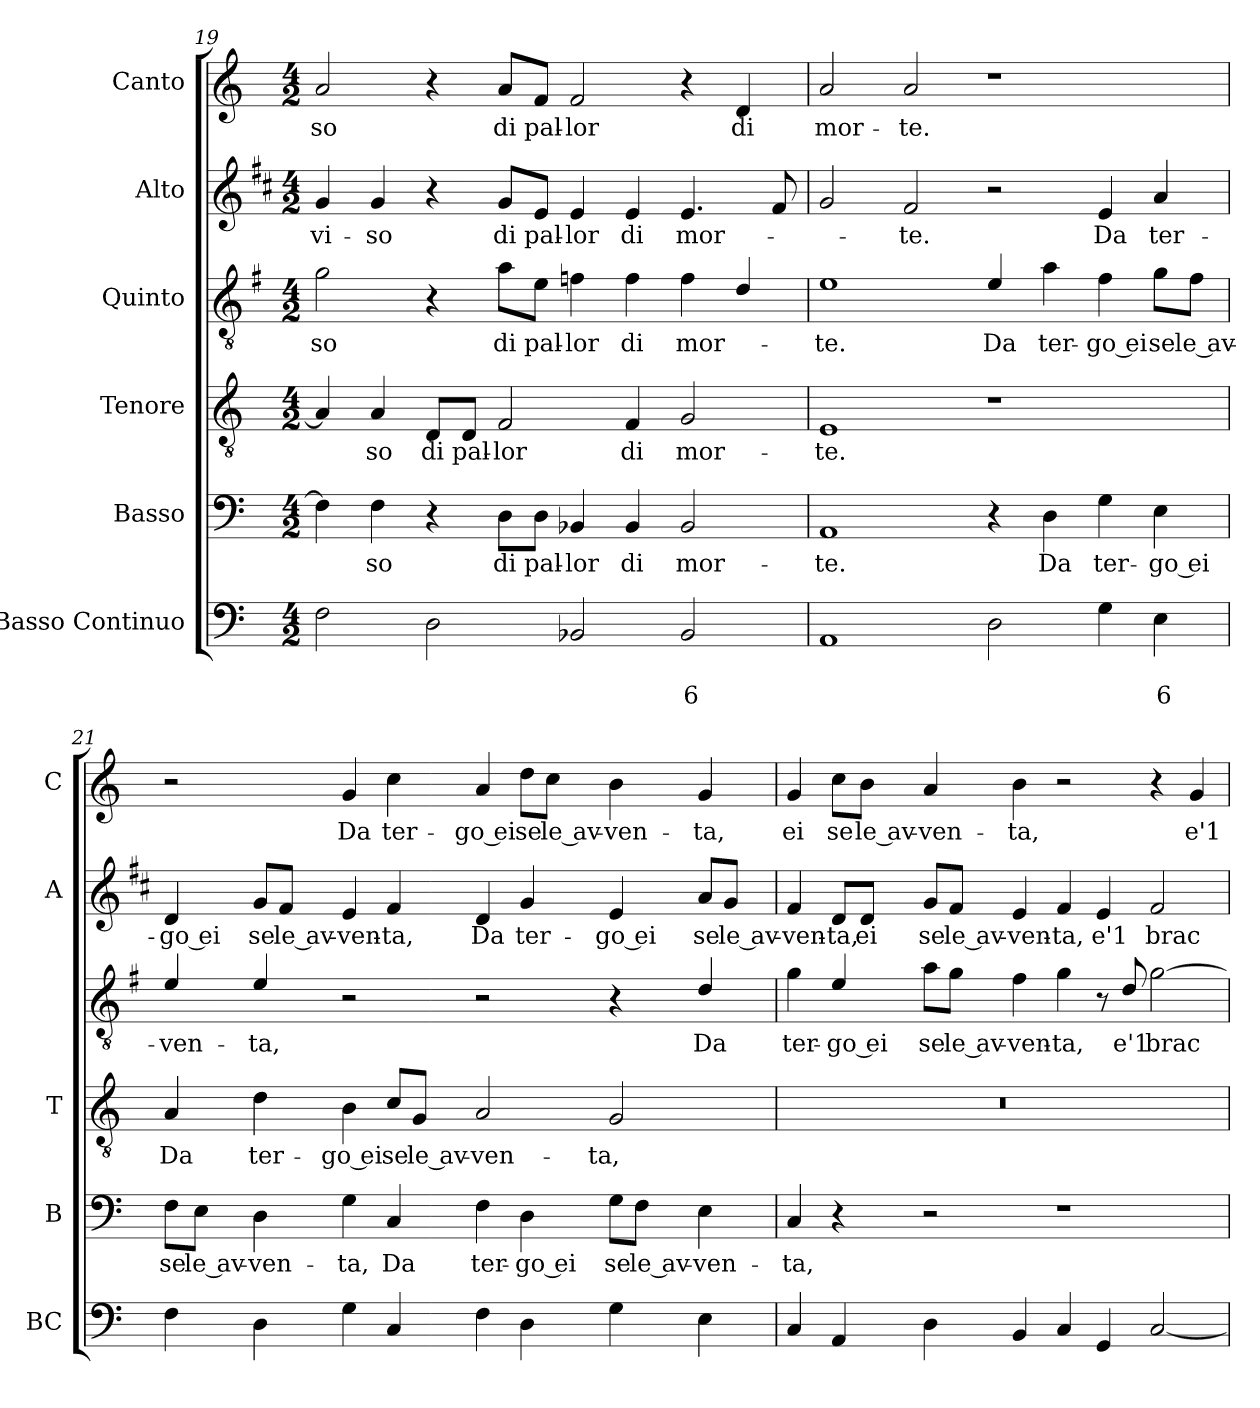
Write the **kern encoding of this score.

**kern	**text	**text	**kern	**text	**kern	**text	**kern	**text	**kern	**text	**kern	**text
*part6	*part6	*part6	*part5	*part5	*part4	*part4	*part3	*part3	*part2	*part2	*part1	*part1
*staff6	*staff6	*staff6	*staff5	*staff5	*staff4	*staff4	*staff3	*staff3	*staff2	*staff2	*staff1	*staff1
*I"Basso Continuo	*	*	*I"Basso	*	*I"Tenore	*	*I"Quinto	*	*I"Alto	*	*I"Canto	*
*I'BC	*	*	*I'B	*	*I'T	*	*	*	*I'A	*	*I'C	*
!!LO:LB:g=z
*clefF4	*	*	*clefF4	*	*clefGv2	*	*clefGv2	*	*clefG2	*	*clefG2	*
*	*	*	*	*	*	*	*ITrd4c7	*	*ITrd1c2	*	*	*
*k[]	*	*	*k[]	*	*k[]	*	*k[]	*	*k[]	*	*k[]	*
*C:	*	*	*C:	*	*C:	*	*C:	*	*C:	*	*C:	*
*M4/2	*	*	*M4/2	*	*M4/2	*	*M4/2	*	*M4/2	*	*M4/2	*
=19	=19	=19	=19	=19	=19	=19	=19	=19	=19	=19	=19	=19
!	!	!	!	!	!	!	!	!LO:LY:b	!	!LO:LY:b	!	!LO:LY:b
2F\	.	.	4F\]	.	4A/]	.	2c\	-so	4f/	vi-	2a/	-so
!	!	!	!	!LO:LY:b	!	!LO:LY:b	!	!	!	!LO:LY:b	!	!
.	.	.	4F\	-so	4A/	-so	.	.	4f/	-so	.	.
!	!	!	!	!	!	!LO:LY:b	!	!	!	!	!	!
2D\	.	.	4r	.	8D/L	di	4r	.	4r	.	4r	.
!	!	!	!	!	!	!LO:LY:b	!	!	!	!	!	!
.	.	.	.	.	8D/J	pal-	.	.	.	.	.	.
!	!	!	!	!LO:LY:b	!	!LO:LY:b	!	!LO:LY:b	!	!LO:LY:b	!	!LO:LY:b
.	.	.	8D\L	di	2F/	-lor	8d\L	di	8f/L	di	8a/L	di
!	!	!	!	!LO:LY:b	!	!	!	!LO:LY:b	!	!LO:LY:b	!	!LO:LY:b
.	.	.	8D\J	pal-	.	.	8A\J	pal-	8d/J	pal-	8f/J	pal-
!	!	!	!	!LO:LY:b	!	!	!	!LO:LY:b	!	!LO:LY:b	!	!LO:LY:b
2BB-X/	.	.	4BB-X/	-lor	.	.	4B-X\	-lor	4d/	-lor	2f/	-lor
!	!	!	!	!LO:LY:b	!	!LO:LY:b	!	!LO:LY:b	!	!LO:LY:b	!	!
.	.	.	4BB-/	di	4F/	di	4B-\	di	4d/	di	.	.
!	!	!LO:LY:b	!	!LO:LY:b	!	!LO:LY:b	!	!LO:LY:b	!	!LO:LY:b	!	!
2BB-/	.	6	2BB-/	mor-	2G/	mor-	4B-\	mor-	4.d/	mor-	4r	.
!	!	!	!	!	!	!	!	!	!	!	!	!LO:LY:b
.	.	.	.	.	.	.	4G/	.	.	.	4d/	di
.	.	.	.	.	.	.	.	.	8e/	.	.	.
=20	=20	=20	=20	=20	=20	=20	=20	=20	=20	=20	=20	=20
!	!	!	!	!LO:LY:b	!	!LO:LY:b	!	!LO:LY:b	!	!	!	!LO:LY:b
1AA	.	.	1AA	-te.	1E	-te.	1A	-te.	2f/	.	2a/	mor-
!	!	!	!	!	!	!	!	!	!	!LO:LY:b	!	!LO:LY:b
.	.	.	.	.	.	.	.	.	2e/	-te.	2a/	-te.
!	!	!	!	!	!	!	!	!LO:LY:b	!	!	!	!
2D\	.	.	4r	.	1r	.	4A/	Da	2r	.	1r	.
!	!	!	!	!LO:LY:b	!	!	!	!LO:LY:b	!	!	!	!
.	.	.	4D\	Da	.	.	4d\	ter-	.	.	.	.
!	!	!	!	!LO:LY:b	!	!	!	!LO:LY:b	!	!LO:LY:b	!	!
4G\	.	.	4G\	ter-	.	.	4B\	-go ei	4d/	Da	.	.
!	!	!LO:LY:b	!	!LO:LY:b	!	!	!	!LO:LY:b	!	!LO:LY:b	!	!
4E\	.	6	4E\	-go ei	.	.	8c\L	se	4g/	ter-	.	.
!	!	!	!	!	!	!	!	!LO:LY:b	!	!	!	!
.	.	.	.	.	.	.	8B\J	le av-	.	.	.	.
=21	=21	=21	=21	=21	=21	=21	=21	=21	=21	=21	=21	=21
!	!	!	!	!LO:LY:b	!	!LO:LY:b	!	!LO:LY:b	!	!LO:LY:b	!	!
4F\	.	.	8F\L	se	4A/	Da	4A/	-ven-	4c/	-go ei	2r	.
!	!	!	!	!LO:LY:b	!	!	!	!	!	!	!	!
.	.	.	8E\J	le av-	.	.	.	.	.	.	.	.
!	!	!	!	!LO:LY:b	!	!LO:LY:b	!	!LO:LY:b	!	!LO:LY:b	!	!
4D\	.	.	4D\	-ven-	4d\	ter-	4A/	-ta,	8f/L	se	.	.
!	!	!	!	!	!	!	!	!	!	!LO:LY:b	!	!
.	.	.	.	.	.	.	.	.	8e/J	le av-	.	.
!	!	!	!	!LO:LY:b	!	!LO:LY:b	!	!	!	!LO:LY:b	!	!LO:LY:b
4G\	.	.	4G\	-ta,	4B\	-go ei	2r	.	4d/	-ven-	4g/	Da
!	!	!	!	!LO:LY:b	!	!LO:LY:b	!	!	!	!LO:LY:b	!	!LO:LY:b
4C/	.	.	4C/	Da	8c/L	se	.	.	4e/	-ta,	4cc\	ter-
!	!	!	!	!	!	!LO:LY:b	!	!	!	!	!	!
.	.	.	.	.	8G/J	le av-	.	.	.	.	.	.
!	!	!	!	!LO:LY:b	!	!LO:LY:b	!	!	!	!LO:LY:b	!	!LO:LY:b
4F\	.	.	4F\	ter-	2A/	-ven-	2r	.	4c/	Da	4a/	-go ei
!	!	!	!	!LO:LY:b	!	!	!	!	!	!LO:LY:b	!	!LO:LY:b
4D\	.	.	4D\	-go ei	.	.	.	.	4f/	ter-	8dd\L	se
!	!	!	!	!	!	!	!	!	!	!	!	!LO:LY:b
.	.	.	.	.	.	.	.	.	.	.	8cc\J	le av-
!	!	!	!	!LO:LY:b	!	!LO:LY:b	!	!	!	!LO:LY:b	!	!LO:LY:b
4G\	.	.	8G\L	se	2G/	-ta,	4r	.	4d/	-go ei	4b\	-ven-
!	!	!	!	!LO:LY:b	!	!	!	!	!	!	!	!
.	.	.	8F\J	le av-	.	.	.	.	.	.	.	.
!	!	!	!	!LO:LY:b	!	!	!	!LO:LY:b	!	!LO:LY:b	!	!LO:LY:b
4E\	.	.	4E\	-ven-	.	.	4G/	Da	8g/L	se	4g/	-ta,
!	!	!	!	!	!	!	!	!	!	!LO:LY:b	!	!
.	.	.	.	.	.	.	.	.	8f/J	le av-	.	.
!!LO:PB:g=z
=22	=22	=22	=22	=22	=22	=22	=22	=22	=22	=22	=22	=22
!	!	!	!	!LO:LY:b	!	!	!	!LO:LY:b	!	!LO:LY:b	!	!LO:LY:b
4C/	.	.	4C/	-ta,	0r	.	4c\	ter-	4e/	-ven-	4g/	ei
!	!	!	!	!	!	!	!	!LO:LY:b	!	!LO:LY:b	!	!LO:LY:b
4AA/	.	.	4r	.	.	.	4A/	-go ei	8c/L	-ta,	8cc\L	se
!	!	!	!	!	!	!	!	!	!	!LO:LY:b	!	!LO:LY:b
.	.	.	.	.	.	.	.	.	8c/J	ei	8b\J	le av-
!	!	!	!	!	!	!	!	!LO:LY:b	!	!LO:LY:b	!	!LO:LY:b
4D\	.	.	2r	.	.	.	8d\L	se	8f/L	se	4a/	-ven-
!	!	!	!	!	!	!	!	!LO:LY:b	!	!LO:LY:b	!	!
.	.	.	.	.	.	.	8c\J	le av-	8e/J	le av-	.	.
!	!	!	!	!	!	!	!	!LO:LY:b	!	!LO:LY:b	!	!LO:LY:b
4BB/	.	.	.	.	.	.	4B\	-ven-	4d/	-ven-	4b\	-ta,
!	!	!	!	!	!	!	!	!LO:LY:b	!	!LO:LY:b	!	!
4C/	.	.	1r	.	.	.	4c\	-ta,	4e/	-ta,	2r	.
!	!	!	!	!	!	!	!	!	!	!LO:LY:b	!	!
4GG/	.	.	.	.	.	.	8r	.	4d/	e'1	.	.
!	!	!	!	!	!	!	!	!LO:LY:b	!	!	!	!
.	.	.	.	.	.	.	8G/	e'1	.	.	.	.
!	!	!	!	!	!	!	!	!LO:LY:b	!	!LO:LY:b	!	!
[2C/	.	.	.	.	.	.	[2c\	brac-	2e/	brac-	4r	.
!	!	!	!	!	!	!	!	!	!	!	!	!LO:LY:b
.	.	.	.	.	.	.	.	.	.	.	4g/	e'1
=	=	=	=	=	=	=	=	=	=	=	=	=
*-	*-	*-	*-	*-	*-	*-	*-	*-	*-	*-	*-	*-
